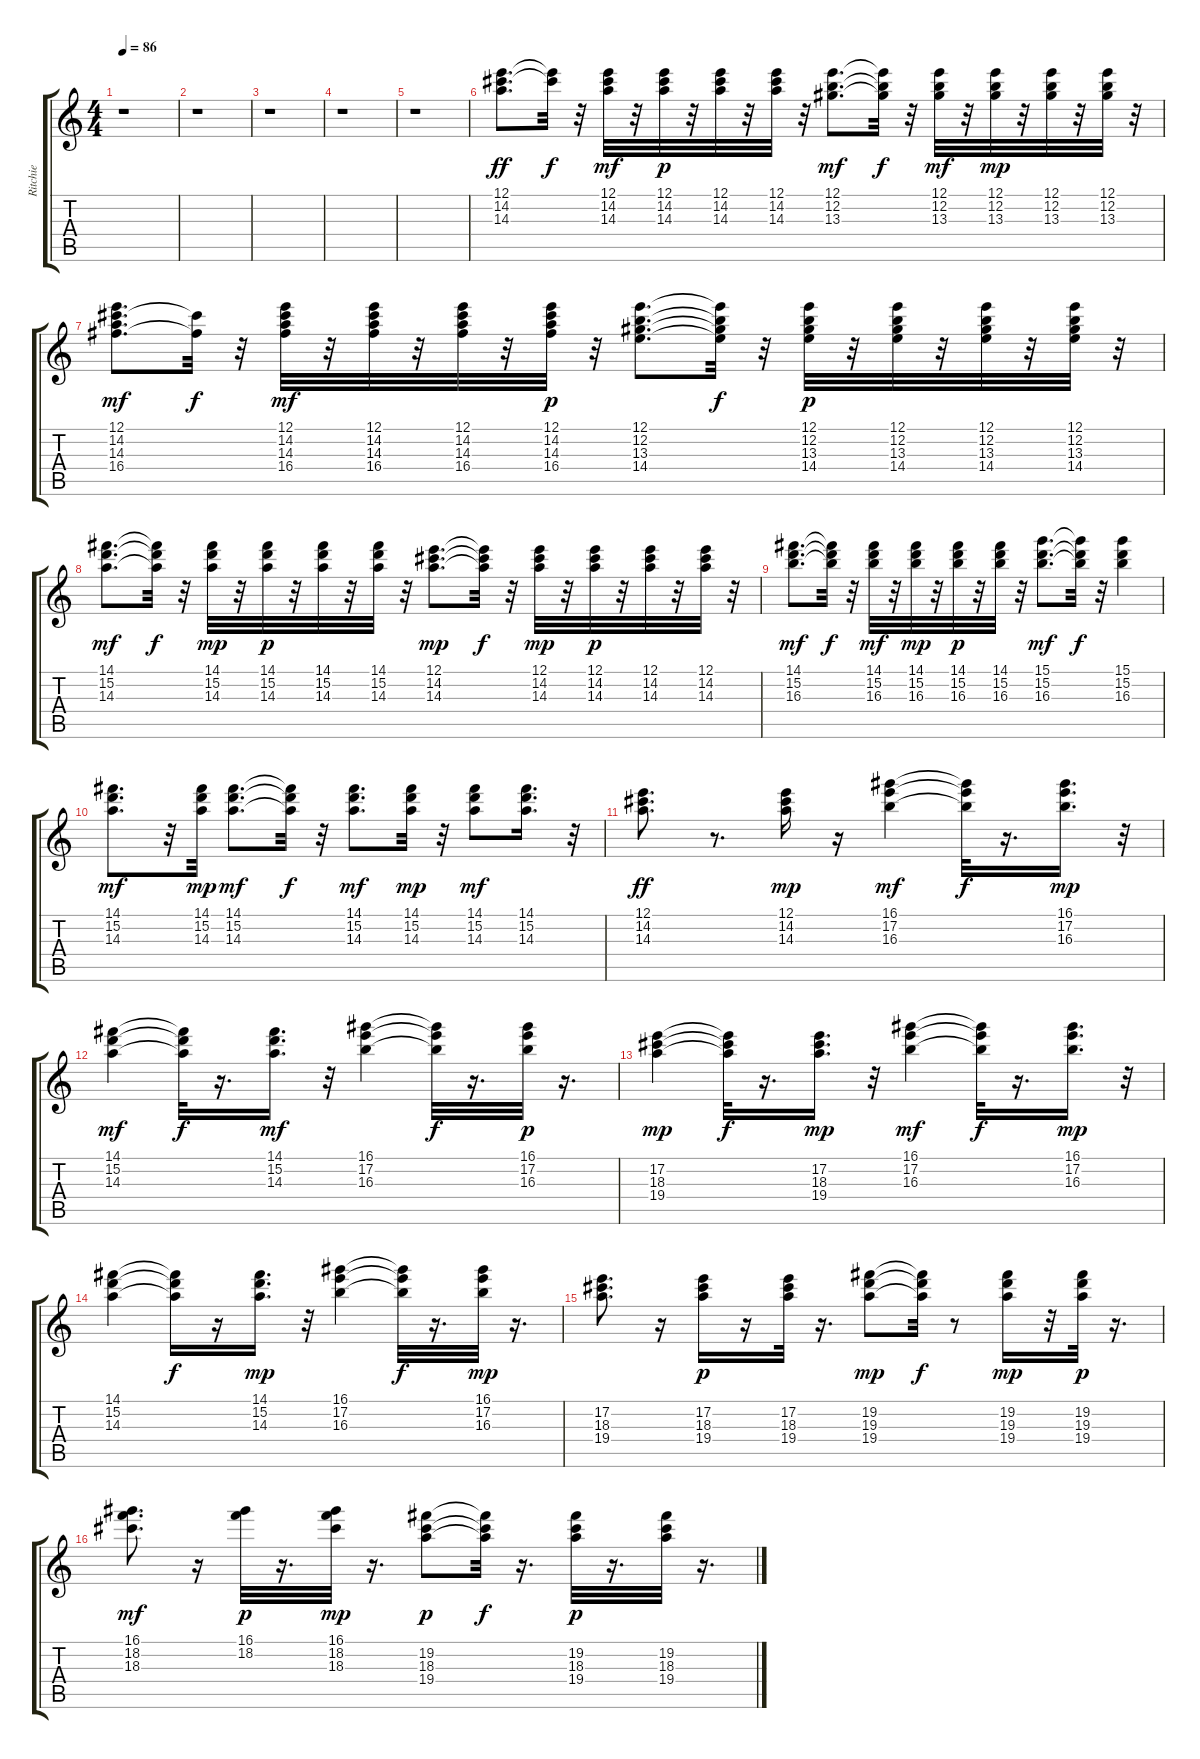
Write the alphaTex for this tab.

\track ("Ritchie" "Ritchie") {instrument acousticguitarsteel}
\staff {score tabs}
\tuning (E4 B3 G3 D3 A2 E2) {hide}
\ts (4 4)
\tempo 86
\clef g2
\ks c
r.1{dy ppp} |
r.1 |
r.1 |
r.1 |
r.1 |
(12.1 14.2 14.3).8{d dy ff} (12.1{t} 14.2{t}).32{dy f} r.32 (12.1 14.2 14.3).32{dy mf} r.32 (12.1 14.2 14.3).32{dy p} r.32 (12.1 14.2 14.3).32 r.32 (12.1 14.2 14.3).32 r.32 (12.1 12.2 13.3).8{d dy mf} (12.1{t} 12.2{t} 13.3{t}).32{dy f} r.32 (12.1 12.2 13.3).32{dy mf} r.32 (12.1 12.2 13.3).32{dy mp} r.32 (12.1 12.2 13.3).32 r.32 (12.1 12.2 13.3).32 r.32 |
(12.1 14.2 14.3 16.4).8{d dy mf} (14.2{t} 16.4{t}).32{dy f} r.32 (12.1 14.2 14.3 16.4).32{dy mf} r.32 (12.1 14.2 14.3 16.4).32 r.32 (12.1 14.2 14.3 16.4).32 r.32 (12.1 14.2 14.3 16.4).32{dy p} r.32 (12.1 12.2 13.3 14.4).8{d} (12.1{t} 12.2{t} 13.3{t} 14.4{t}).32{dy f} r.32 (12.1 12.2 13.3 14.4).32{dy p} r.32 (12.1 12.2 13.3 14.4).32 r.32 (12.1 12.2 13.3 14.4).32 r.32 (12.1 12.2 13.3 14.4).32 r.32 |
(14.1 15.2 14.3).8{d dy mf} (14.1{t} 15.2{t} 14.3{t}).32{dy f} r.32 (14.1 15.2 14.3).32{dy mp} r.32 (14.1 15.2 14.3).32{dy p} r.32 (14.1 15.2 14.3).32 r.32 (14.1 15.2 14.3).32 r.32 (12.1 14.2 14.3).8{d dy mp} (12.1{t} 14.2{t} 14.3{t}).32{dy f} r.32 (12.1 14.2 14.3).32{dy mp} r.32 (12.1 14.2 14.3).32{dy p} r.32 (12.1 14.2 14.3).32 r.32 (12.1 14.2 14.3).32 r.32 |
(14.1 15.2 16.3).8{d dy mf} (14.1{t} 15.2{t} 16.3{t}).32{dy f} r.32 (14.1 15.2 16.3).32{dy mf} r.32 (14.1 15.2 16.3).32{dy mp} r.32 (14.1 15.2 16.3).32{dy p} r.32 (14.1 15.2 16.3).32 r.32 (15.1 15.2 16.3).8{d dy mf} (15.1{t} 15.2{t} 16.3{t}).32{dy f} r.32 (15.1 15.2 16.3).4 |
(14.1 15.2 14.3).8{d dy mf} r.32 (14.1 15.2 14.3).32{dy mp} (14.1 15.2 14.3).8{d dy mf} (14.1{t} 15.2{t} 14.3{t}).32{dy f} r.32 (14.1 15.2 14.3).8{d dy mf} (14.1 15.2 14.3).32{dy mp} r.32 (14.1 15.2 14.3).8{dy mf} (14.1 15.2 14.3).16{d} r.32 |
(12.1 14.2 14.3).8{d dy ff} r.8{d} (12.1 14.2 14.3).16{dy mp} r.16 (16.1 17.2 16.3).4{dy mf} (16.1{t} 17.2{t} 16.3{t}).32{dy f} r.16{d} (16.1 17.2 16.3).16{d dy mp} r.32 |
(14.1 15.2 14.3).4{dy mf} (14.1{t} 15.2{t} 14.3{t}).32{dy f} r.16{d} (14.1 15.2 14.3).16{d dy mf} r.32 (16.1 17.2 16.3).4 (16.1{t} 17.2{t} 16.3{t}).32{dy f} r.16{d} (16.1 17.2 16.3).32{dy p} r.16{d} |
(17.2 18.3 19.4).4{dy mp} (17.2{t} 18.3{t} 19.4{t}).32{dy f} r.16{d} (17.2 18.3 19.4).16{d dy mp} r.32 (16.1 17.2 16.3).4{dy mf} (16.1{t} 17.2{t} 16.3{t}).32{dy f} r.16{d} (16.1 17.2 16.3).16{d dy mp} r.32 |
(14.1 15.2 14.3).4 (14.1{t} 15.2{t} 14.3{t}).16{dy f} r.16 (14.1 15.2 14.3).16{d dy mp} r.32 (16.1 17.2 16.3).4 (16.1{t} 17.2{t} 16.3{t}).32{dy f} r.16{d} (16.1 17.2 16.3).32{dy mp} r.16{d} |
(17.2 18.3 19.4).8{d} r.16 (17.2 18.3 19.4).16{dy p} r.16 (17.2 18.3 19.4).32 r.16{d} (19.2 19.3 19.4).8{dy mp} (19.2{t} 19.3{t} 19.4{t}).32{dy f} r.8 (19.2 19.3 19.4).16{dy mp} r.32 (19.2 19.3 19.4).32{dy p} r.16{d} |
(16.1 18.2 18.3).8{d dy mf} r.16 (16.1 18.2).32{dy p} r.16{d} (16.1 18.2 18.3).32{dy mp} r.16{d} (19.2 18.3 19.4).8{dy p} (19.2{t} 18.3{t} 19.4{t}).32{dy f} r.16{d} (19.2 18.3 19.4).32{dy p} r.16{d} (19.2 18.3 19.4).32 r.16{d}
